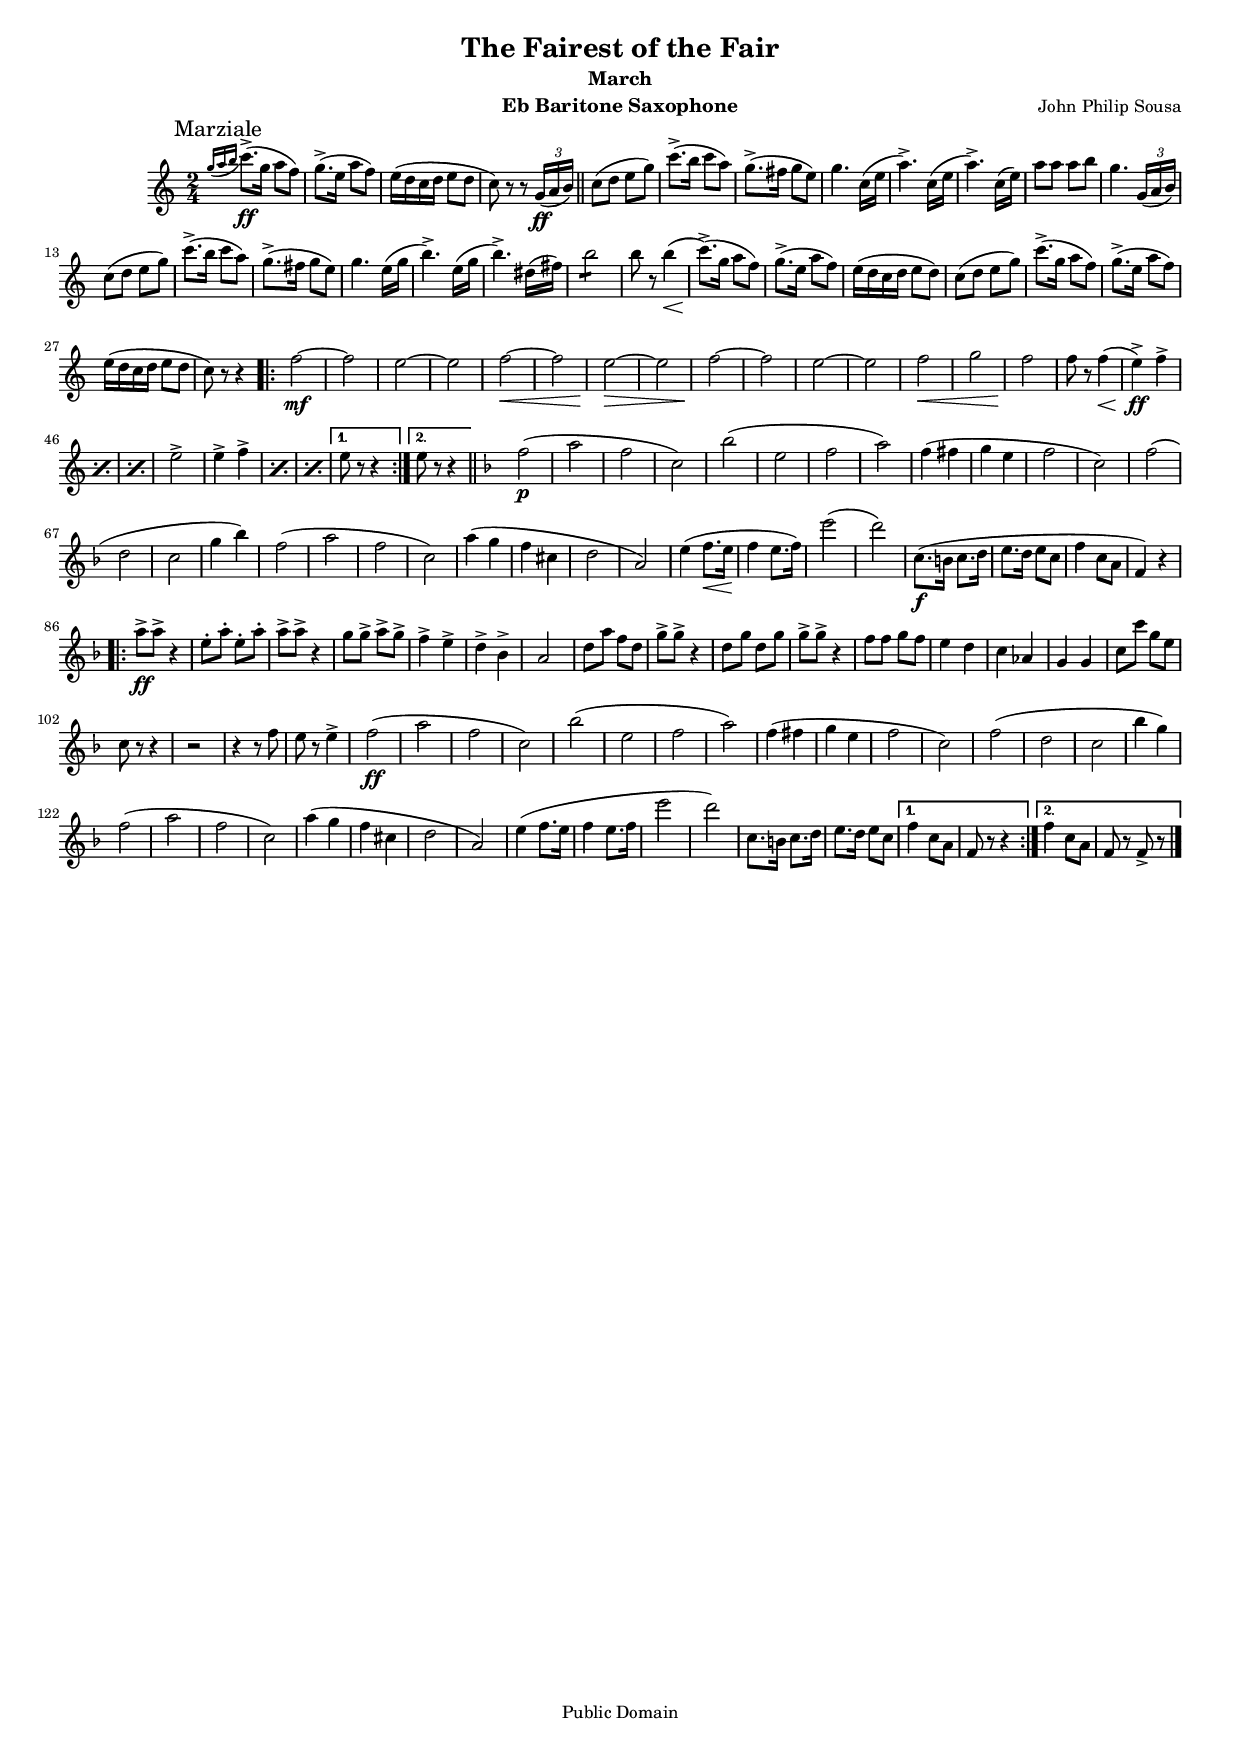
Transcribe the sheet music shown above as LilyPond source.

#(ly:set-option 'point-and-click #f)
\version "2.12.2"
\include "JPSFotF.ly"

#(set-global-staff-size 15)
\paper {
  between-system-padding = #1
}

\header {
  title = "The Fairest of the Fair"
  subtitle = "March"
  composer = "John Philip Sousa"
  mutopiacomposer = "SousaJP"
  instrument = "Eb Baritone Saxophone"
  date = "1908"
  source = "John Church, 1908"
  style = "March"
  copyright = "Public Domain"
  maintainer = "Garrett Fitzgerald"
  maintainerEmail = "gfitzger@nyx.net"
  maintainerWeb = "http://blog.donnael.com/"
}



\score {
  \new Staff { 
    \set Staff.midiInstrument = "baritone sax"
    \override Score.RehearsalMark #'break-align-symbol = #'time-signature
    \mark "Marziale"
    \baritoneSaxophoneInEb
  }
  
  \layout {}
  \midi {
    \context {
      \Score
      tempoWholesPerMinute = #(ly:make-moment 120 4)
    }
  }
}

